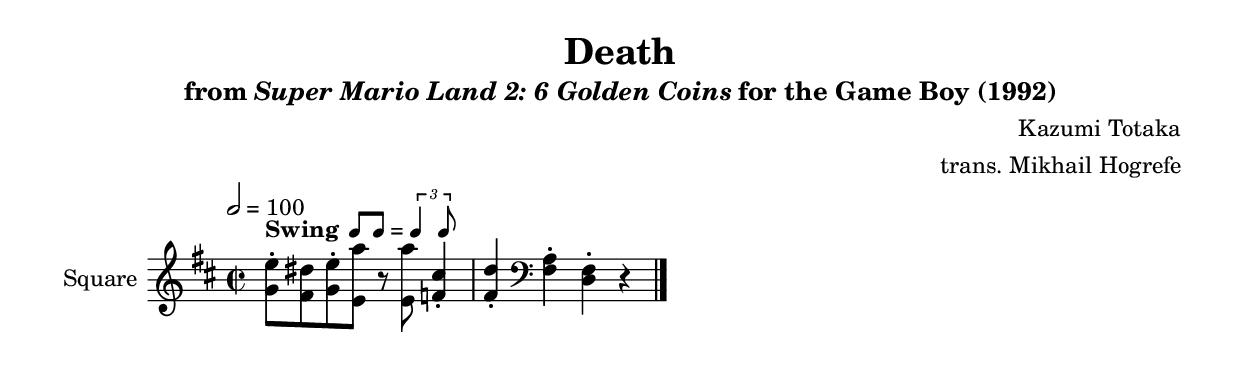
\version "2.24.3"

swing = \markup {
  \bold Swing
  \hspace #0.4
  \rhythm { 8[ 8] } = \rhythm { \tuplet 3/2 { 4 8 } }
}

\book {
    \header {
        title = "Death"
        subtitle = \markup { "from" {\italic "Super Mario Land 2: 6 Golden Coins"} "for the Game Boy (1992)" }
        composer = "Kazumi Totaka"
        arranger = "trans. Mikhail Hogrefe"
    }

    \score {
        {
            \new Staff \relative c'' {
                \set Staff.instrumentName = "Square"
                \set Staff.shortInstrumentName = "S."
\time 2/2
\tempo 2 = 100
\key d \major
<g e'>8-.^\swing <fis dis'> <g e'>-. <e a'> r <e a'> <f cis'>4-. |
<fis d'>4-. \clef bass <fis, a>-. <d fis>-. r |
\bar "|."
            }
        }
        \layout {
            \context {
                \Staff
                \RemoveEmptyStaves
            }
            \context {
                \DrumStaff
                \RemoveEmptyStaves
            }
        }
    }
}
